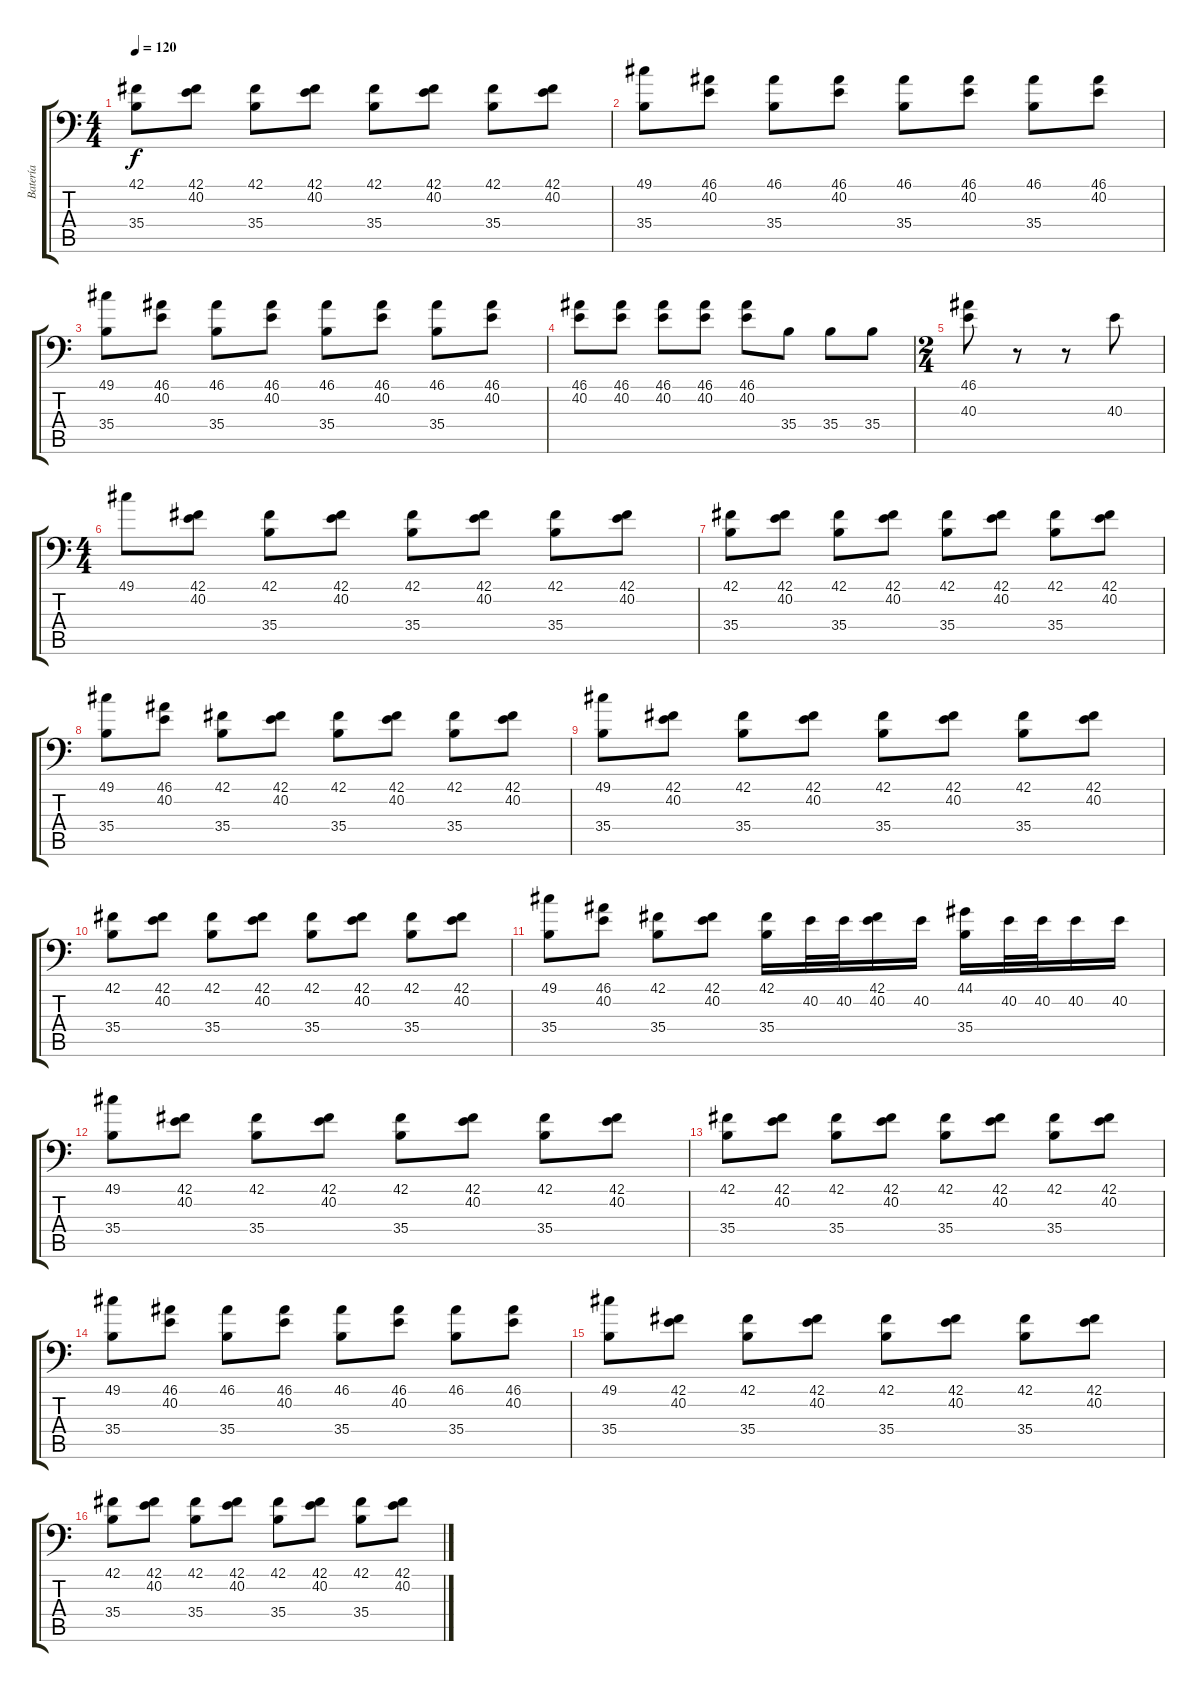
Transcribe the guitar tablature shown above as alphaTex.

\track ("Batería" "Batería") {instrument acousticgrandpiano}
\staff {score tabs}
\tuning (C-1 C-1 C-1 C-1 C-1 C-1) {hide}
\ts (4 4)
\tempo 120
\clef f4
\ks c
(42.1 35.4).8{dy f} (42.1 40.2).8 (42.1 35.4).8 (42.1 40.2).8 (42.1 35.4).8 (42.1 40.2).8 (42.1 35.4).8 (42.1 40.2).8 |
(49.1 35.4).8 (46.1 40.2).8 (46.1 35.4).8 (46.1 40.2).8 (46.1 35.4).8 (46.1 40.2).8 (46.1 35.4).8 (46.1 40.2).8 |
(49.1 35.4).8 (46.1 40.2).8 (46.1 35.4).8 (46.1 40.2).8 (46.1 35.4).8 (46.1 40.2).8 (46.1 35.4).8 (46.1 40.2).8 |
(46.1 40.2).8 (46.1 40.2).8 (46.1 40.2).8 (46.1 40.2).8 (46.1 40.2).8 35.4.8 35.4.8 35.4.8 |
\ts (2 4)
(46.1 40.3).8 r.8 r.8 40.3.8 |
\ts (4 4)
49.1.8 (42.1 40.2).8 (42.1 35.4).8 (42.1 40.2).8 (42.1 35.4).8 (42.1 40.2).8 (42.1 35.4).8 (42.1 40.2).8 |
(42.1 35.4).8 (42.1 40.2).8 (42.1 35.4).8 (42.1 40.2).8 (42.1 35.4).8 (42.1 40.2).8 (42.1 35.4).8 (42.1 40.2).8 |
(49.1 35.4).8 (46.1 40.2).8 (42.1 35.4).8 (42.1 40.2).8 (42.1 35.4).8 (42.1 40.2).8 (42.1 35.4).8 (42.1 40.2).8 |
(49.1 35.4).8 (42.1 40.2).8 (42.1 35.4).8 (42.1 40.2).8 (42.1 35.4).8 (42.1 40.2).8 (42.1 35.4).8 (42.1 40.2).8 |
(42.1 35.4).8 (42.1 40.2).8 (42.1 35.4).8 (42.1 40.2).8 (42.1 35.4).8 (42.1 40.2).8 (42.1 35.4).8 (42.1 40.2).8 |
(49.1 35.4).8 (46.1 40.2).8 (42.1 35.4).8 (42.1 40.2).8 (42.1 35.4).16 40.2.32 40.2.32 (42.1 40.2).16 40.2.16 (44.1 35.4).16 40.2.32 40.2.32 40.2.16 40.2.16 |
(49.1 35.4).8 (42.1 40.2).8 (42.1 35.4).8 (42.1 40.2).8 (42.1 35.4).8 (42.1 40.2).8 (42.1 35.4).8 (42.1 40.2).8 |
(42.1 35.4).8 (42.1 40.2).8 (42.1 35.4).8 (42.1 40.2).8 (42.1 35.4).8 (42.1 40.2).8 (42.1 35.4).8 (42.1 40.2).8 |
(49.1 35.4).8 (46.1 40.2).8 (46.1 35.4).8 (46.1 40.2).8 (46.1 35.4).8 (46.1 40.2).8 (46.1 35.4).8 (46.1 40.2).8 |
(49.1 35.4).8 (42.1 40.2).8 (42.1 35.4).8 (42.1 40.2).8 (42.1 35.4).8 (42.1 40.2).8 (42.1 35.4).8 (42.1 40.2).8 |
(42.1 35.4).8 (42.1 40.2).8 (42.1 35.4).8 (42.1 40.2).8 (42.1 35.4).8 (42.1 40.2).8 (42.1 35.4).8 (42.1 40.2).8
